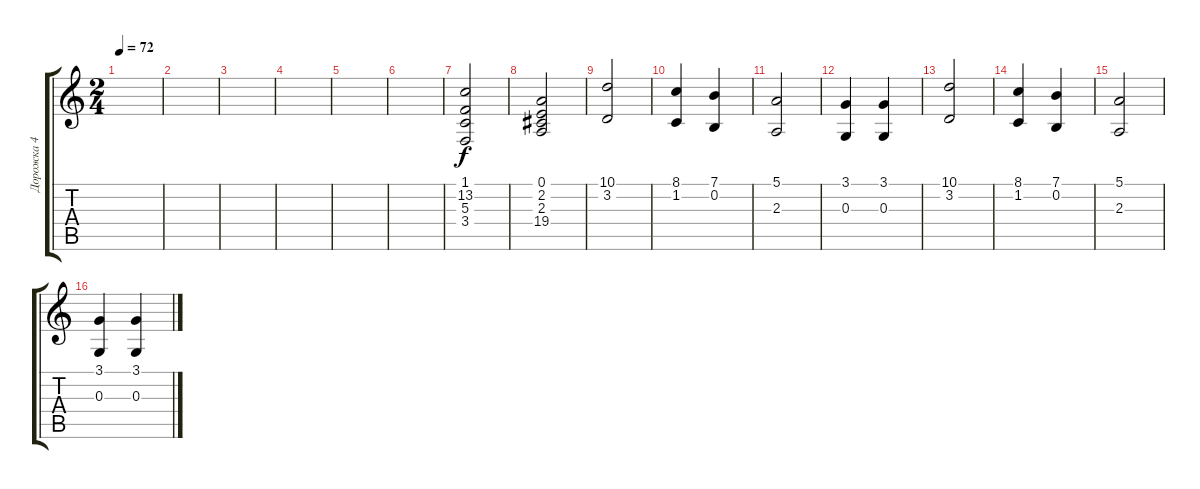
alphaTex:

\track ("Дорожка 4" "Дорожка 4") {instrument stringensemble1}
\staff {score tabs}
\tuning (E4 B3 G3 D3 A2 E2) {hide}
\ts (2 4)
\tempo 72
\clef g2
\ks c
|
|
|
|
|
|
(1.1 13.2 5.3 3.4).2 |
(0.1 2.2 2.3 19.4).2 |
(10.1 3.2).2 |
(8.1 1.2).4 (7.1 0.2).4 |
(5.1 2.3).2 |
(3.1 0.3).4 (3.1 0.3).4 |
(10.1 3.2).2 |
(8.1 1.2).4 (7.1 0.2).4 |
(5.1 2.3).2 |
(3.1 0.3).4 (3.1 0.3).4
